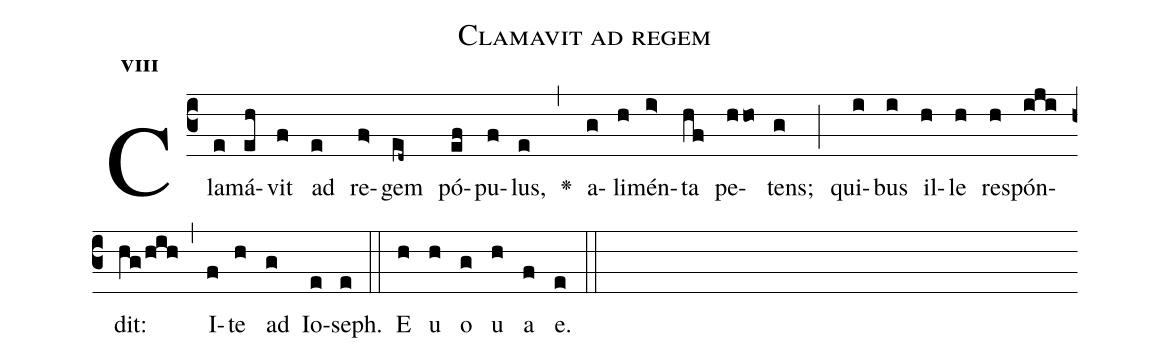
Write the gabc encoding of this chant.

name:Clamavit ad regem;
office-part:Antiphona;
mode:8;
%%
initial-style: 1;
name: Clamavit ad regem;
book: Antiphonae & Responsoria/Tomus IV, p. 37;
occasion: Dominica V per Annum;
office-part: 1V Ant M-II ad lib;
annotation: 8g;
centering-scheme: english;
font: OFLSortsMillGoudy;
height: 11;
width: 4.5;
%%
(c3)Cla(e)má(eh)vit(f) ad(e) re(f>)gem(ed~) pó(ef)pu(f)lus,(e) <v>\greheightstar</v>(,) a(g)li(h)mén(i>)ta(hf) pe(hho)tens;(g) (;) qui(i)bus(i) il(h)le(h) re(h)spón(iji)dit:(hg/hih) (,) I(f)te(h) ad(g) Io(e)seph.(e) (::) E(h) u(h) o(g) u(h) a(f) e.(e) (::)
